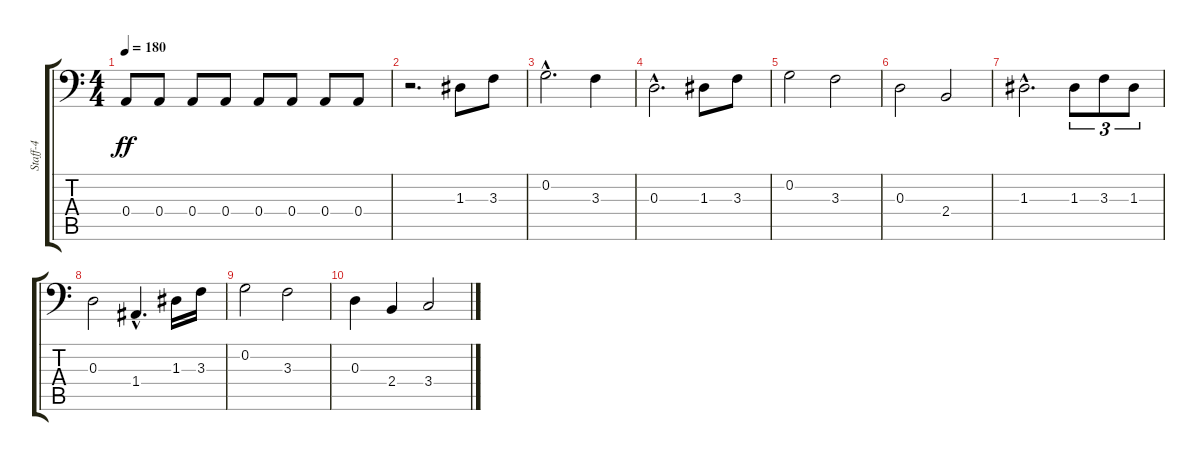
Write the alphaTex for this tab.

\track ("Staff-4" "Staff-4") {instrument electricbassfinger}
\staff {score tabs}
\tuning (C3 G2 D2 A1 E1 B0) {hide}
\ts (4 4)
\tempo 180
\clef f4
\ks c
0.4.8{dy ff} 0.4.8 0.4.8 0.4.8 0.4.8 0.4.8 0.4.8 0.4.8 |
r.2{d} 1.3.8 3.3.8 |
0.2{hac}.2{d} 3.3.4 |
0.3{hac}.2{d} 1.3.8 3.3.8 |
0.2.2 3.3.2 |
0.3.2 2.4.2 |
1.3{hac}.2{d} 1.3.8{tu (3 2)} 3.3.8{tu (3 2)} 1.3.8{tu (3 2)} |
0.3.2 1.4{hac}.4{d} 1.3.16 3.3.16 |
0.2.2 3.3.2 |
0.3.4 2.4.4 3.4.2
